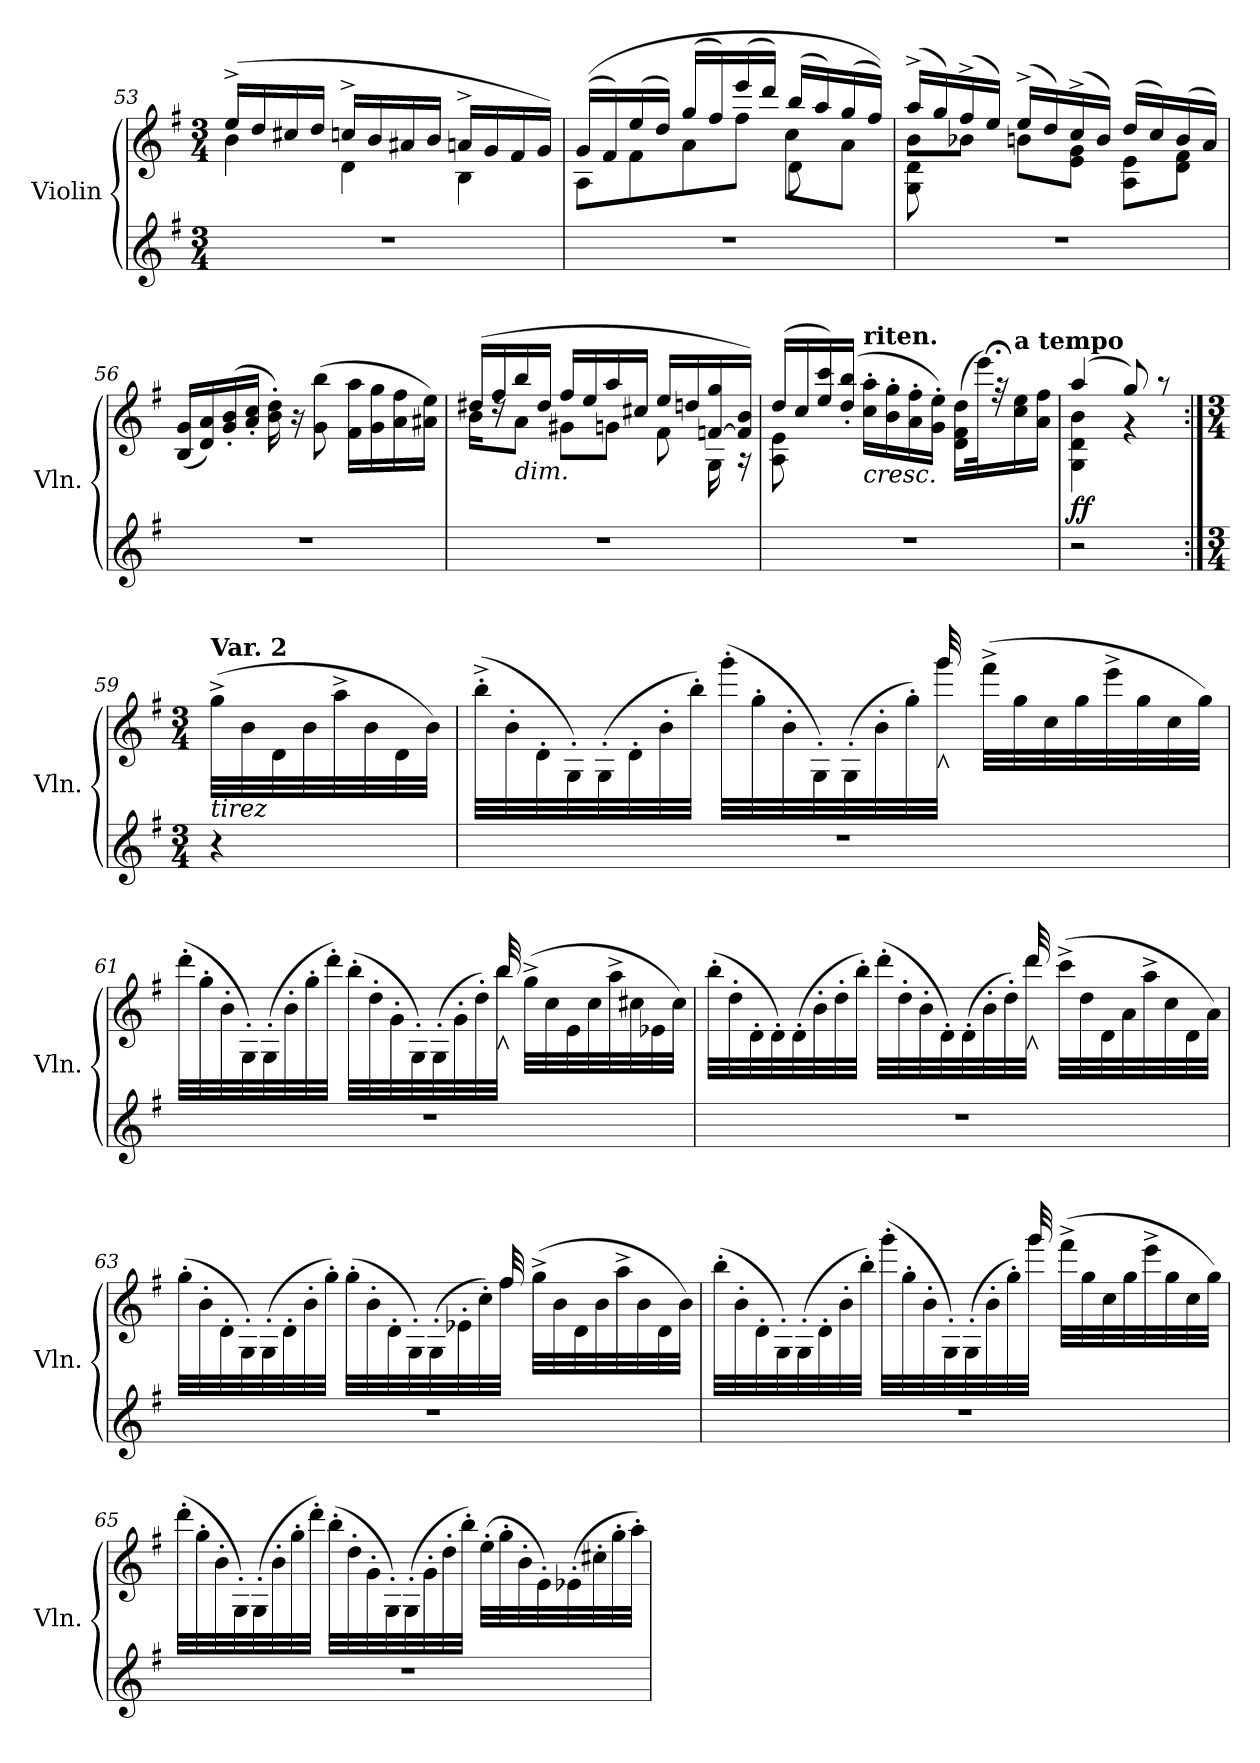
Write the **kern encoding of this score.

**kern	**kern	**dynam
*part1	*part1	*part1
*staff2	*staff1	*staff1/2
*I"Violin	*	*
*I'Vln.	*	*
*clefG2	*clefG2	*
*k[f#]	*k[f#]	*
*M3/4	*M3/4	*
=53	=53	=53
*	*^	*
2.r	(>16ee^/LL	4b\	.
.	16dd/	.	.
.	16cc#X/	.	.
.	16dd/JJ	.	.
.	16ccn^/LL	4d\	.
.	16b/	.	.
.	16a#X/	.	.
.	16b/JJ	.	.
.	16an^/LL	4B\	.
.	16g/	.	.
.	16f#/	.	.
.	16g/JJ)	.	.
=54	=54	=54	=54
*	*	*^	*
2.r	(>(>16g/LL	8A\L	2ryy	.
.	16f#/)	.	.	.
.	(>16ee/	8f#\	.	.
.	16dd/JJ)	.	.	.
.	(>16gg/LL	8a\	.	.
.	16ff#/)	.	.	.
.	(>16eee/	8ff#\J	.	.
.	16ddd/JJ)	.	.	.
.	(>16bb/LL	8d\	8cc\L	.
.	16aa/)	.	.	.
.	(>16gg/	8ryy	8a\J	.
.	16ff#/JJ))	.	.	.
=55	=55	=55	=55	=55
2.r	(>16aa^/LL	8b\L	8G\ 8d\	.
.	16gg/)	.	.	.
.	(>16ff#^/	8b-X\J	2ryy	.
.	16ee/JJ)	.	.	.
.	(>16ee^/LL	8bn\L	.	.
.	16dd/)	.	.	.
.	(>16cc^/	8e\ 8g\J	.	.
.	16b/JJ)	.	.	.
.	(>16dd/LL	8A\ 8e\L	.	.
.	16cc/)	.	.	.
.	(>16b/	8d\ 8f#\J	8ryy	.
.	16a/JJ)	.	.	.
*	*v	*v	*v	*
!!LO:LB:g=z
=56	=56	=56
2.r	(<16B/ 16g/LL	.
.	16d/ 16a/)	.
.	(>16g/' 16b/'	.
.	16a/' 16cc/'JJ	.
.	16b\' 16dd\')	.
.	16r	.
.	(>8g\ 8bb\	.
.	16f#\ 16aa\LL	.
.	16g\ 16gg\	.
.	16a\ 16ff#\	.
.	16a#X\ 16ee\JJ)	.
=57	=57	=57
*	*^	*
2.r	(>16dd#X/LL	16b\KL	.
.	16ff#/	16rdd	.
!	!LO:TX:b:i:t=dim.	!	!
.	16bb/	8a\J	.
.	16dd#/JJ	.	.
.	16ff#/LL	8g#X\L	.
.	16ee/	.	.
.	16aa/	8gn\J	.
.	16cc#X/JJ	.	.
.	16ee/LL	8f#\	.
.	16ddn/	.	.
.	[16fn/ 16gg/	16G\	.
.	16f/] 16b/JJ)	16r	.
=58	=58	=58	=58
2.r	(>16dd/LL	8A\ 8e\	.
.	16cc/	.	.
.	16ee/ 16ccc/)	2ryy	.
.	(>16dd/' 16bb/'JJ	.	.
!	!LO:TX:a:B:t=riten.	!	!
!	!LO:TX:b:i:t=cresc.	!	!
.	16cc\' 16aa\'LL	.	.
.	16b\' 16gg\'	.	.
.	16a\' 16ff#\'	.	.
.	16g\' 16ee\'JJ)	.	.
.	(>16d\ 16f#\ 16dd\LL	.	.
.	32eee\K)	.	.
.	32r;<	.	.
!	!LO:TX:a:B:t=a tempo	!	!
.	16cc\ 16ee\	8ryy	.
.	16a\ 16ff#\JJ	.	.
=59	=59	=59	=59
!	!	!	!LO:DY:b
2r	(>4aa/	4G\ 4d\ 4b\	ff
.	8gg/)	4r	.
.	8r	.	.
*	*v	*v	*
!!LO:PB:g=z
=59X5:|!	=59X5:|!	=59X5:|!
*M3/4	*M3/4	*
!	!LO:TX:a:B:t=Var. 2	!
!	!LO:TX:b:i:t=tirez	!
4r	(>32gg^\LLL	.
.	32b\	.
.	32d\	.
.	32b\	.
.	32aa^\	.
.	32b\	.
.	32d\	.
.	32b\JJJ)	.
=60	=60	=60
*	*^	*
2.r	(>32bb'^\LLL	4...ryy	.
.	32b'\	.	.
.	32d'\	.	.
.	32G'\)	.	.
.	(>32G'\	.	.
.	32d'\	.	.
.	32b'\	.	.
.	32bb'\JJJ)	.	.
.	(>32ggg'\LLL	.	.
.	32gg'\	.	.
.	32b'\	.	.
.	32G'\)	.	.
.	(>32G'\	.	.
.	32b'\	.	.
.	32gg'\)	.	.
.	32ggg\JJJ	32gggv/	.
.	(>32fff#^\LLL	4ryy	.
.	32gg\	.	.
.	32cc\	.	.
.	32gg\	.	.
.	32eee^\	.	.
.	32gg\	.	.
.	32cc\	.	.
.	32gg\JJJ)	.	.
!!LO:LB:g=z	!!
=61	=61	=61	=61
2.r	(>32ddd'\LLL	4...ryy	.
.	32gg'\	.	.
.	32b'\	.	.
.	32G'\)	.	.
.	(>32G'\	.	.
.	32b'\	.	.
.	32gg'\	.	.
.	32ddd'\JJJ)	.	.
.	(>32bb'\LLL	.	.
.	32dd'\	.	.
.	32g'\	.	.
.	32G'\)	.	.
.	(>32G'\	.	.
.	32g'\	.	.
.	32dd'\)	.	.
.	32bb\JJJ	32bbv/	.
.	(>32gg^\LLL	4ryy	.
.	32cc\	.	.
.	32e\	.	.
.	32cc\	.	.
.	32aa^\	.	.
.	32cc#X\	.	.
.	32e-X\	.	.
.	32cc#\JJJ)	.	.
=62	=62	=62	=62
2.r	(>32bb'\LLL	4...ryy	.
.	32dd'\	.	.
.	32d<'\	.	.
.	32d<'\)	.	.
.	(>32d'\	.	.
.	32b'\	.	.
.	32dd'\	.	.
.	32bb'\JJJ)	.	.
.	(>32ddd'\LLL	.	.
.	32dd'\	.	.
.	32b'\	.	.
.	32d'\)	.	.
.	(>32d'\	.	.
.	32b'\	.	.
.	32dd'\)	.	.
.	32ddd\JJJ	32dddv/	.
.	(>32ccc^\LLL	4ryy	.
.	32dd\	.	.
.	32d\	.	.
.	32a\	.	.
.	32aa^\	.	.
.	32cc\	.	.
.	32d\	.	.
.	32a\JJJ)	.	.
!!LO:LB:g=z	!!
=63	=63	=63	=63
2.r	(>32gg'\LLL	4...ryy	.
.	32b'\	.	.
.	32d'\	.	.
.	32G'\)	.	.
.	(>32G'\	.	.
.	32d'\	.	.
.	32b'\	.	.
.	32gg'\JJJ)	.	.
.	(>32gg'\LLL	.	.
.	32b'\	.	.
.	32d'\	.	.
.	32G'\)	.	.
.	(>32G'\	.	.
.	32e-X'\	.	.
.	32cc'\)	.	.
.	32ff#\JJJ	32ff#/	.
.	(>32gg^\LLL	4ryy	.
.	32b\	.	.
.	32d\	.	.
.	32b\	.	.
.	32aa^\	.	.
.	32b\	.	.
.	32d\	.	.
.	32b\JJJ)	.	.
=64	=64	=64	=64
2.r	(>32bb'\LLL	4...ryy	.
.	32b'\	.	.
.	32d'\	.	.
.	32G'\)	.	.
.	(>32G'\	.	.
.	32d'\	.	.
.	32b'\	.	.
.	32bb'\JJJ)	.	.
.	(>32ggg'\LLL	.	.
.	32gg'\	.	.
.	32b'\	.	.
.	32G'\)	.	.
.	(>32G'\	.	.
.	32b'\	.	.
.	32gg'\)	.	.
.	32ggg\JJJ	32ggg/	.
.	(>32fff#^\LLL	4ryy	.
.	32gg\	.	.
.	32cc\	.	.
.	32gg\	.	.
.	32eee^\	.	.
.	32gg\	.	.
.	32cc\	.	.
.	32gg\JJJ)	.	.
*	*v	*v	*
!!LO:LB:g=z
=65	=65	=65
2.r	(>32ddd'\LLL	.
.	32gg'\	.
.	32b'\	.
.	32G'\)	.
.	(>32G'\	.
.	32b'\	.
.	32gg'\	.
.	32ddd'\JJJ)	.
.	(>32bb'\LLL	.
.	32dd'\	.
.	32g'\	.
.	32G'\)	.
.	(>32G'\	.
.	32g'\	.
.	32dd'\	.
.	32bb'\JJJ)	.
.	(>32ee'\LLL	.
.	32gg'\	.
.	32b'\	.
.	32e'\)	.
.	(>32e-X'\	.
.	32cc#X'\	.
.	32gg'\	.
.	32aa'\JJJ)	.
=	=	=
*-	*-	*-
